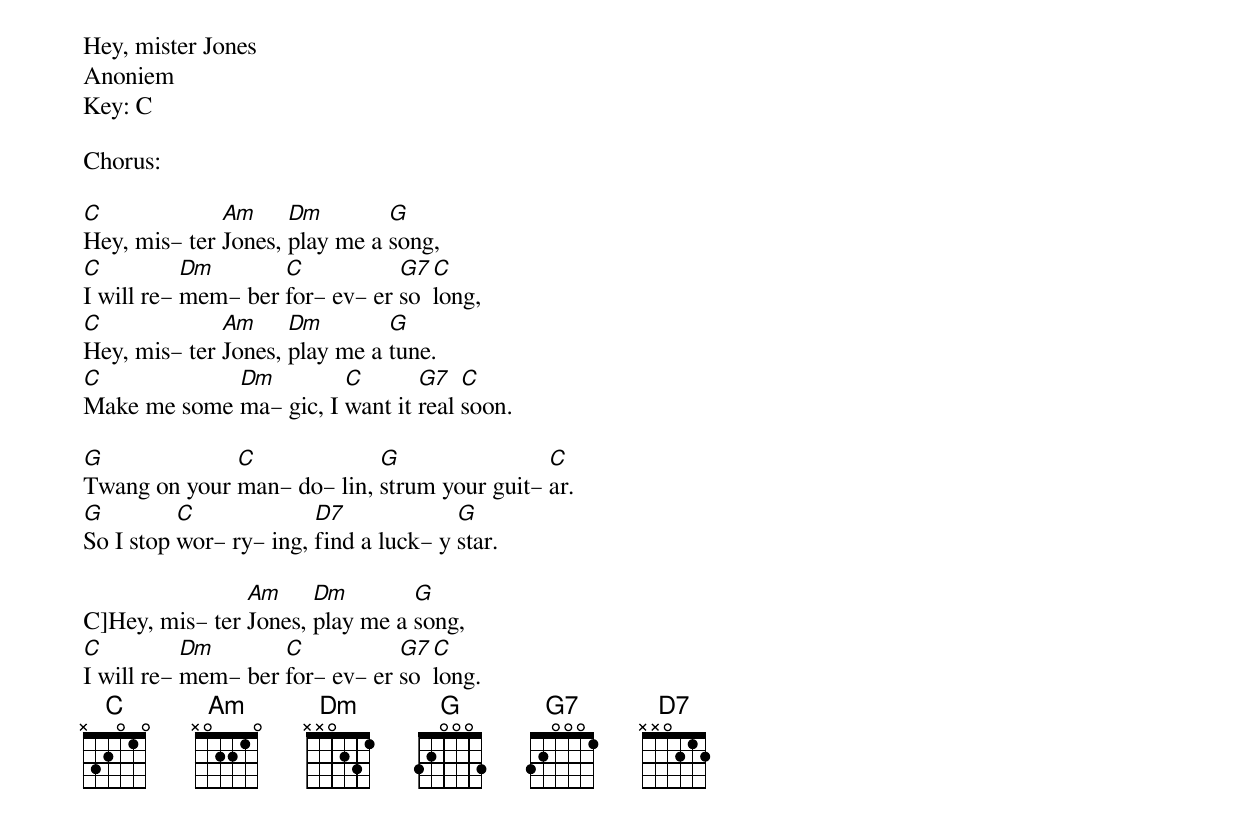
Hey, mister Jones
Anoniem
Key: C

Chorus:

[C]Hey, mis– ter [Am]Jones, [Dm]play me a [G]song,
[C]I will re– [Dm]mem– ber [C]for– ev– er [G7]so [C]long,
[C]Hey, mis– ter [Am]Jones, [Dm]play me a [G]tune.
[C]Make me some [Dm]ma– gic, I [C]want it [G7]real [C]soon.

[G]Twang on your [C]man– do– lin, [G]strum your guit– [C]ar.
[G]So I stop [C]wor– ry– ing, [D7]find a luck– y [G]star.

C]Hey, mis– ter [Am]Jones, [Dm]play me a [G]song,
[C]I will re– [Dm]mem– ber [C]for– ev– er [G7]so [C]long.
